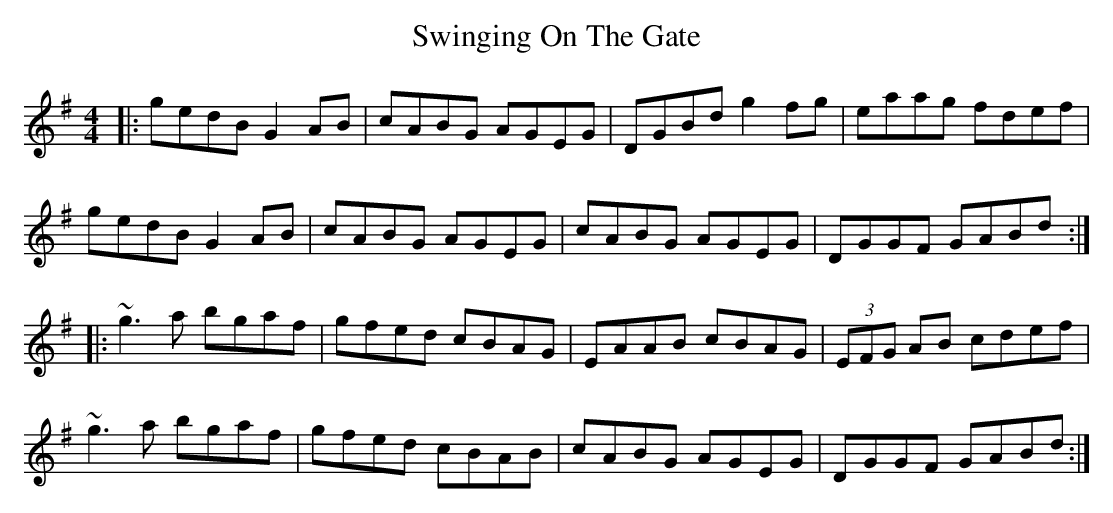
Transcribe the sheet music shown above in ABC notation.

X:1
T: Swinging On The Gate
M: 4/4
L: 1/8
K: Gmaj
|:gedB G2AB|cABG AGEG|DGBd g2fg|eaag fdef|
gedB G2AB|cABG AGEG|cABG AGEG|DGGF GABd:|
|:~g3a bgaf|gfed cBAG|EAAB cBAG|(3EFG AB cdef|
~g3a bgaf|gfed cBAB|cABG AGEG|DGGF GABd:|
